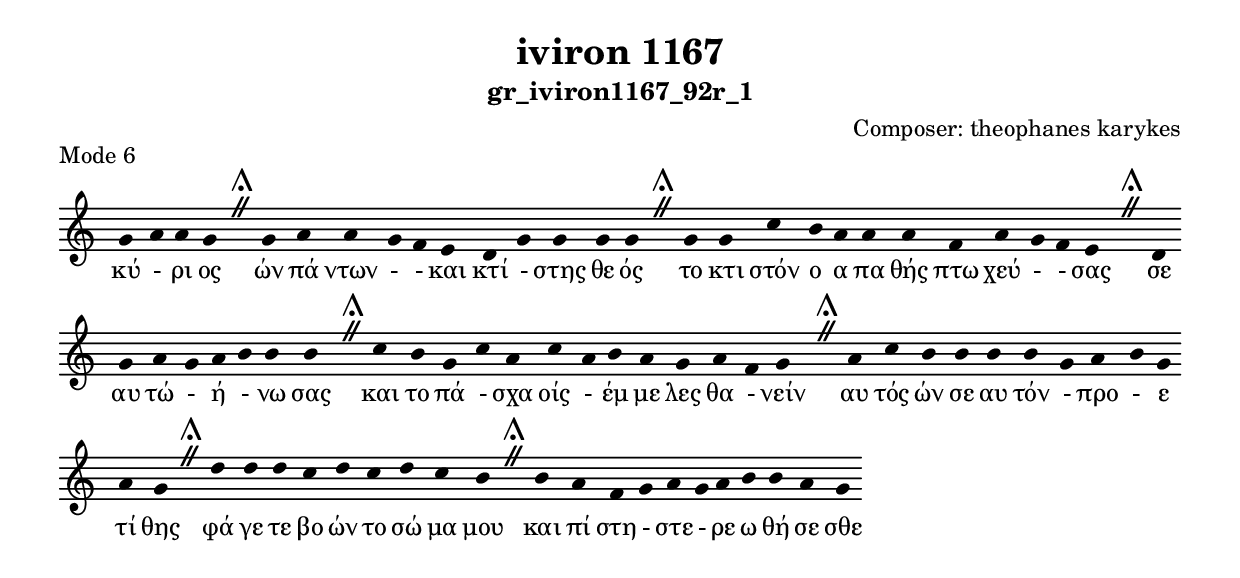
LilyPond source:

\include "gregorian.ly"

	\header {
 	  title = "iviron 1167"
	  subtitle = "gr_iviron1167_92r_1"
	  composer = "Composer: theophanes karykes"
	  piece = "Mode 6"
	}

	chant = {
	  g'4 a'4 a'4 g'4 \divisioMaior
 g'4 a'4 a'4 g'4 f'4 e'4 d'4 g'4 g'4 g'4 g'4 \divisioMaior
 g'4 g'4 c''4 b'4 a'4 a'4 a'4 f'4 a'4 g'4 f'4 e'4 \divisioMaior
 d'4 g'4 a'4 g'4 a'4 b'4 b'4 b'4 \divisioMaior
 c''4 b'4 g'4 c''4 a'4 c''4 a'4 b'4 a'4 g'4 a'4 f'4 g'4 \divisioMaior
 a'4 c''4 b'4 b'4 b'4 b'4 g'4 a'4 b'4 g'4 a'4 g'4 \divisioMaior
 d''4 d''4 d''4 c''4 d''4 c''4 d''4 c''4 b'4 \divisioMaior
 b'4 a'4 f'4 g'4 a'4 g'4 a'4 b'4 b'4 a'4 g'4\finalis
	}

	verba = \lyricmode {κύ - ρι ος 
ών πά ντων -  - και κτί - στης θε ός 
το κτι στόν ο α πα θής πτω χεύ -  - σας 
σε αυ τώ - ή - νω σας 
και το πά - σχα οίς - έμ με λες θα - νείν 
αυ τός ών σε αυ τόν - προ - ε τί θης 
φά γε τε βο ών το σώ μα μου 
και πί στη - στε - ρε ω θή σε σθε 
	}


	\score {
	  \new Staff <<
	  \new Voice = "melody" \chant
	  \new Lyrics = "one" \lyricsto melody \verba
	  >>
	  \layout {
	    \context {
	      \Staff
	      \remove "Time_signature_engraver"
	      \remove "Bar_engraver"
	    }
	    \context {
	      \Voice
	      \remove "Stem_engraver"
	    }
	  }
	}